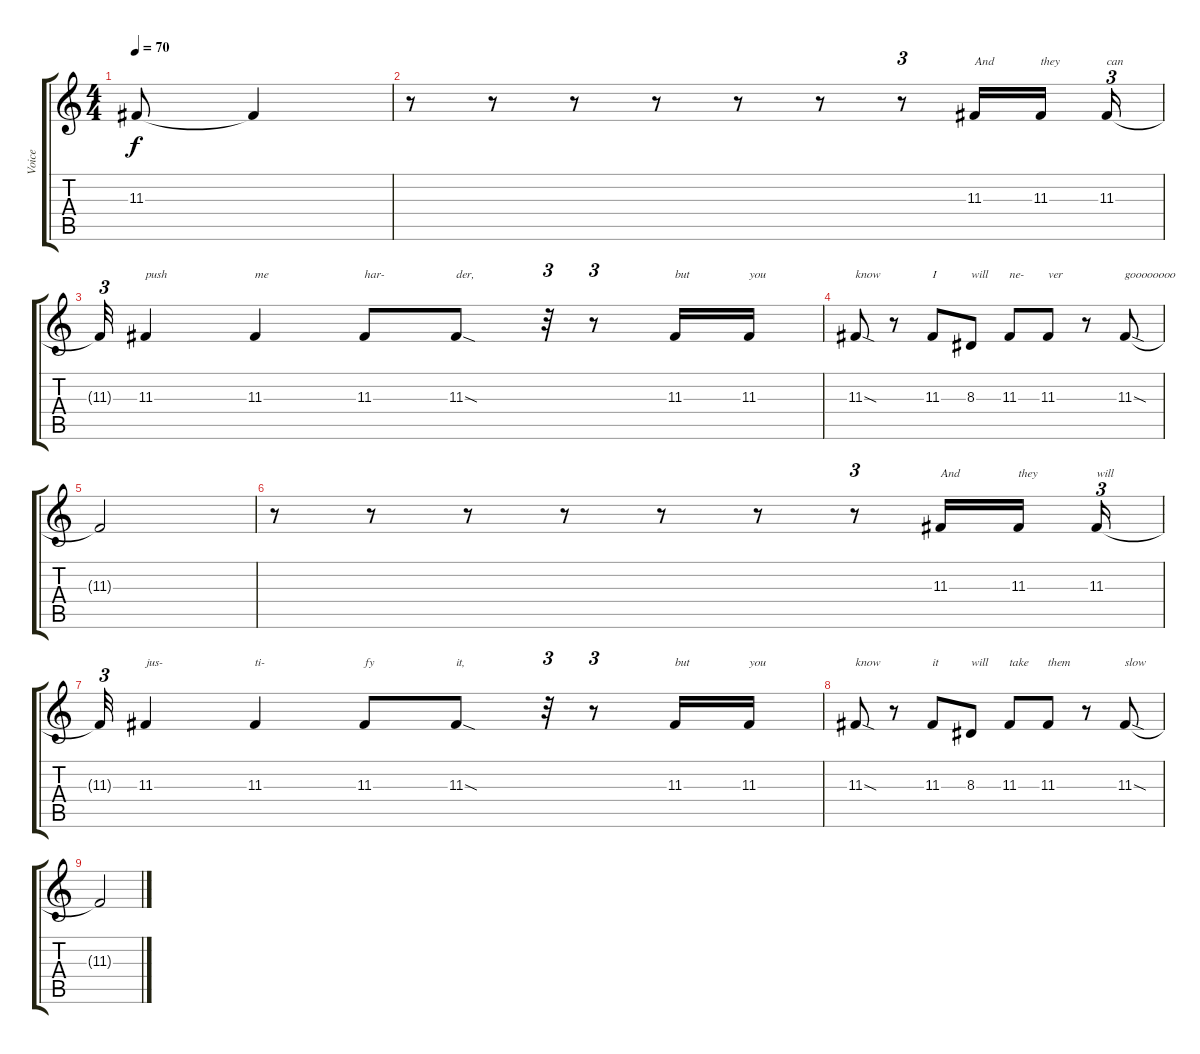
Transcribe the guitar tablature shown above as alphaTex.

\track ("Voice" "Voice") {instrument clarinet}
\staff {score tabs}
\tuning (E4 B3 G3 D3 A2 E2) {hide}
\ts (4 4)
\tempo 70
\clef g2
\ks c
11.3{t}.8{dy f} 11.3{t}.4 |
r.8 r.8 r.8 r.8 r.8 r.8 r.8{tu (3 2)} 11.3.16{txt "And"} 11.3.16{txt "they" beam splitsecondary} 11.3.16{tu (3 2) txt "can"} |
11.3{t}.32{tu (3 2)} 11.3.4{txt "push"} 11.3.4{txt "me"} 11.3.8{txt "har-"} 11.3{sod}.8{txt "der,"} r.32{tu (3 2)} r.8{tu (3 2)} 11.3.16{txt "but"} 11.3.16{txt "you"} |
11.3{sod}.8{txt "know"} r.8 11.3.8{txt "I"} 8.3.8{txt "will"} 11.3.8{txt "ne-"} 11.3.8{txt "ver"} r.8 11.3{sod}.8{txt "goooooooo"} |
11.3{t}.2 |
r.8 r.8 r.8 r.8 r.8 r.8 r.8{tu (3 2)} 11.3.16{txt "And"} 11.3.16{txt "they" beam splitsecondary} 11.3.16{tu (3 2) txt "will"} |
11.3{t}.32{tu (3 2)} 11.3.4{txt "jus-"} 11.3.4{txt "ti-"} 11.3.8{txt "fy"} 11.3{sod}.8{txt "it,"} r.32{tu (3 2)} r.8{tu (3 2)} 11.3.16{txt "but"} 11.3.16{txt "you"} |
11.3{sod}.8{txt "know"} r.8 11.3.8{txt "it"} 8.3.8{txt "will"} 11.3.8{txt "take"} 11.3.8{txt "them"} r.8 11.3{sod}.8{txt "slow"} |
11.3{t}.2
